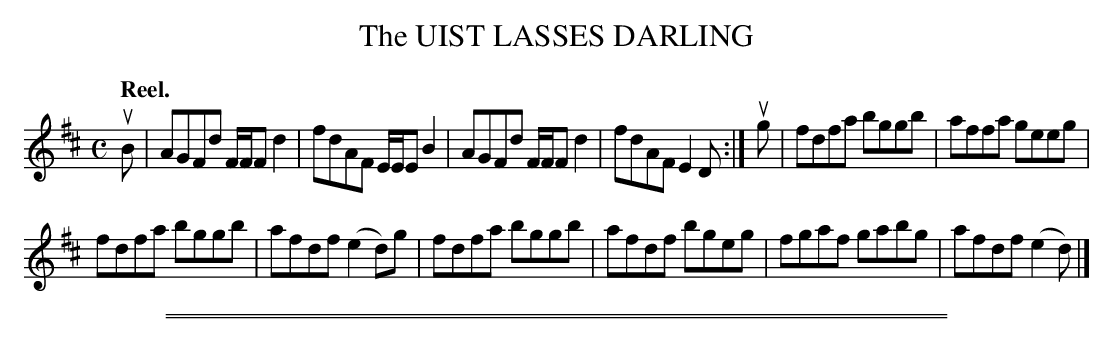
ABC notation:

X:1
T: The UIST LASSES DARLING
Q: "Reel."
M: C
L: 1/8
K: D
uB |\
AGFd F/F/F d2 | fdAF E/E/E B2 |\
AGFd F/F/F d2 | fdAF E2D :|\
ug |\
fdfa bggb | affa geeg |
fdfa bggb | afdf (e2d)g |\
fdfa bggb | afdf bgeg |\
fgaf gabg | afdf (e2d) |]
